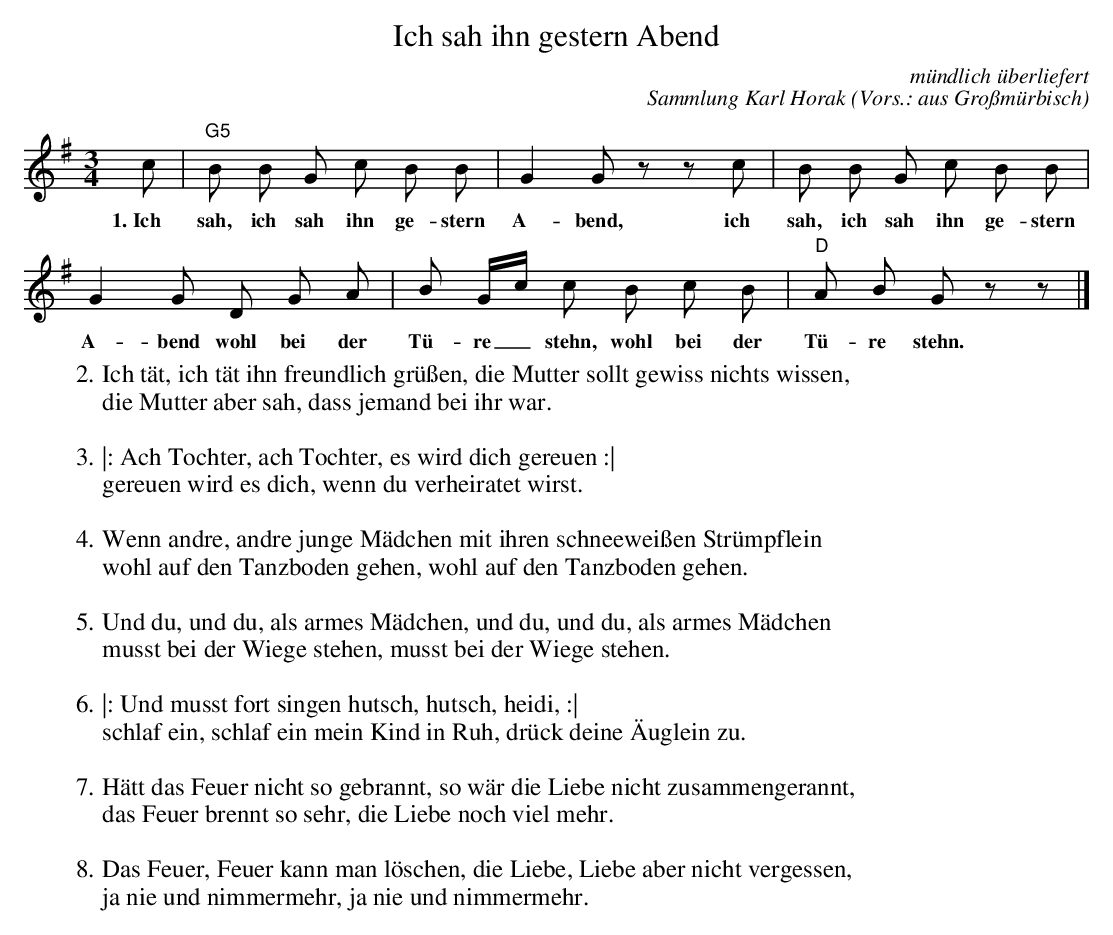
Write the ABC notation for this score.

X:1
T: Ich sah ihn gestern Abend
C: m\"undlich \"uberliefert
C: Sammlung Karl Horak
O: Vors.: aus Gro\ssm\"urbisch
M:3/4
L:1/8
K:G
c | "G5"B B G c B B | G2 G z z c | B B G c B B | G2 G D G A | B G/2c/2 c B c B |"D" A B G z z |]
w:1.~Ich sah, ich sah ihn ge- stern A-bend, ich sah, ich sah ihn ge-stern A-bend wohl bei der Tü-re _ stehn, wohl bei der Tü-re stehn.
W:2. Ich t\"at, ich t\"at ihn freundlich gr\"u\ssen, die Mutter sollt gewiss nichts wissen,
W:die Mutter aber sah, dass jemand bei ihr war.
W:
W:3. |: Ach Tochter, ach Tochter, es wird dich gereuen :|
W:gereuen wird es dich, wenn du verheiratet wirst.
W:
W:4. Wenn andre, andre junge M\"adchen mit ihren schneewei\ssen Str\"umpflein
W:wohl auf den Tanzboden gehen, wohl auf den Tanzboden gehen.
W:
W:5. Und du, und du, als armes M\"adchen, und du, und du, als armes M\"adchen
W:musst bei der Wiege stehen, musst bei der Wiege stehen.
W:
W:6. |: Und musst fort singen hutsch, hutsch, heidi, :|
W:schlaf ein, schlaf ein mein Kind in Ruh, dr\"uck deine \"Auglein zu.
W:
W:7. H\"att das Feuer nicht so gebrannt, so w\"ar die Liebe nicht zusammengerannt,
W:das Feuer brennt so sehr, die Liebe noch viel mehr.
W:
W:8. Das Feuer, Feuer kann man löschen, die Liebe, Liebe aber nicht vergessen,
W:ja nie und nimmermehr, ja nie und nimmermehr.
